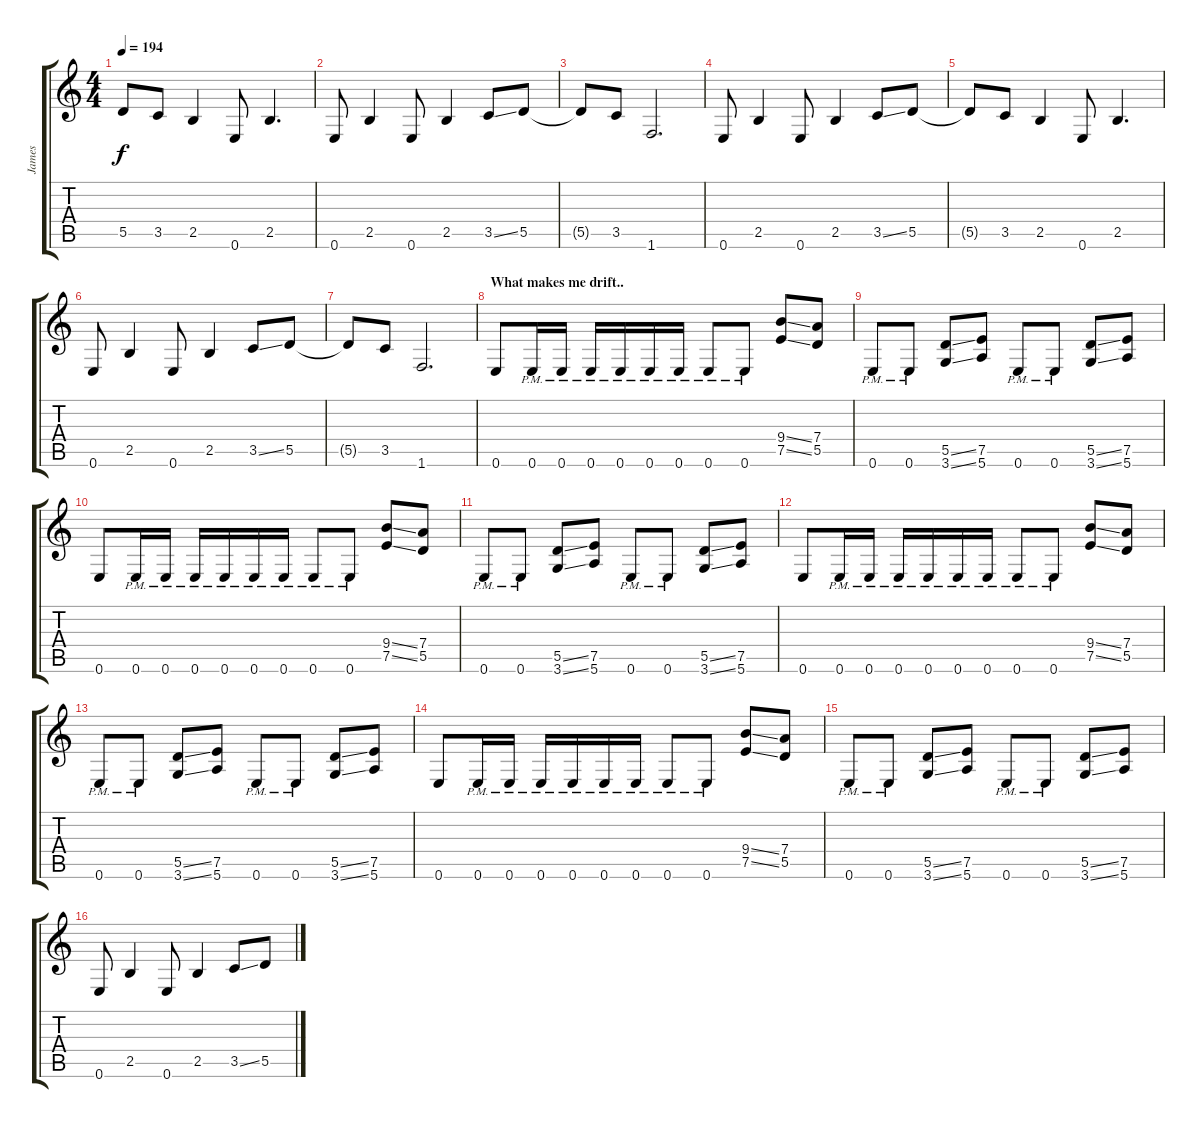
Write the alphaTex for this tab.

\track ("James" "James") {instrument distortionguitar}
\staff {score tabs}
\tuning (E4 B3 G3 D3 A2 E2) {hide}
\ts (4 4)
\tempo 194
\clef g2
\ks c
5.5{t}.8{dy f} 3.5.8 2.5.4 0.6.8 2.5.4{d} |
0.6.8 2.5.4 0.6.8 2.5.4 3.5{ss}.8 5.5.8 |
5.5{t}.8 3.5.8 1.6.2{d} |
0.6.8 2.5.4 0.6.8 2.5.4 3.5{ss}.8 5.5.8 |
5.5{t}.8 3.5.8 2.5.4 0.6.8 2.5.4{d} |
0.6.8 2.5.4 0.6.8 2.5.4 3.5{ss}.8 5.5.8 |
5.5{t}.8 3.5.8 1.6.2{d} |
\section ("" "What makes me drift..")
0.6.8 0.6{pm}.16 0.6{pm}.16 0.6{pm}.16 0.6{pm}.16 0.6{pm}.16 0.6{pm}.16 0.6{pm}.8 0.6{pm}.8 (9.4{ss} 7.5{ss}).8 (7.4 5.5).8 |
0.6{pm}.8 0.6{pm}.8 (5.5{ss} 3.6{ss}).8 (7.5 5.6).8 0.6{pm}.8 0.6{pm}.8 (5.5{ss} 3.6{ss}).8 (7.5 5.6).8 |
0.6.8 0.6{pm}.16 0.6{pm}.16 0.6{pm}.16 0.6{pm}.16 0.6{pm}.16 0.6{pm}.16 0.6{pm}.8 0.6{pm}.8 (9.4{ss} 7.5{ss}).8 (7.4 5.5).8 |
0.6{pm}.8 0.6{pm}.8 (5.5{ss} 3.6{ss}).8 (7.5 5.6).8 0.6{pm}.8 0.6{pm}.8 (5.5{ss} 3.6{ss}).8 (7.5 5.6).8 |
0.6.8 0.6{pm}.16 0.6{pm}.16 0.6{pm}.16 0.6{pm}.16 0.6{pm}.16 0.6{pm}.16 0.6{pm}.8 0.6{pm}.8 (9.4{ss} 7.5{ss}).8 (7.4 5.5).8 |
0.6{pm}.8 0.6{pm}.8 (5.5{ss} 3.6{ss}).8 (7.5 5.6).8 0.6{pm}.8 0.6{pm}.8 (5.5{ss} 3.6{ss}).8 (7.5 5.6).8 |
0.6.8 0.6{pm}.16 0.6{pm}.16 0.6{pm}.16 0.6{pm}.16 0.6{pm}.16 0.6{pm}.16 0.6{pm}.8 0.6{pm}.8 (9.4{ss} 7.5{ss}).8 (7.4 5.5).8 |
0.6{pm}.8 0.6{pm}.8 (5.5{ss} 3.6{ss}).8 (7.5 5.6).8 0.6{pm}.8 0.6{pm}.8 (5.5{ss} 3.6{ss}).8 (7.5 5.6).8 |
\section ("" "")
0.6.8 2.5.4 0.6.8 2.5.4 3.5{ss}.8 5.5.8
